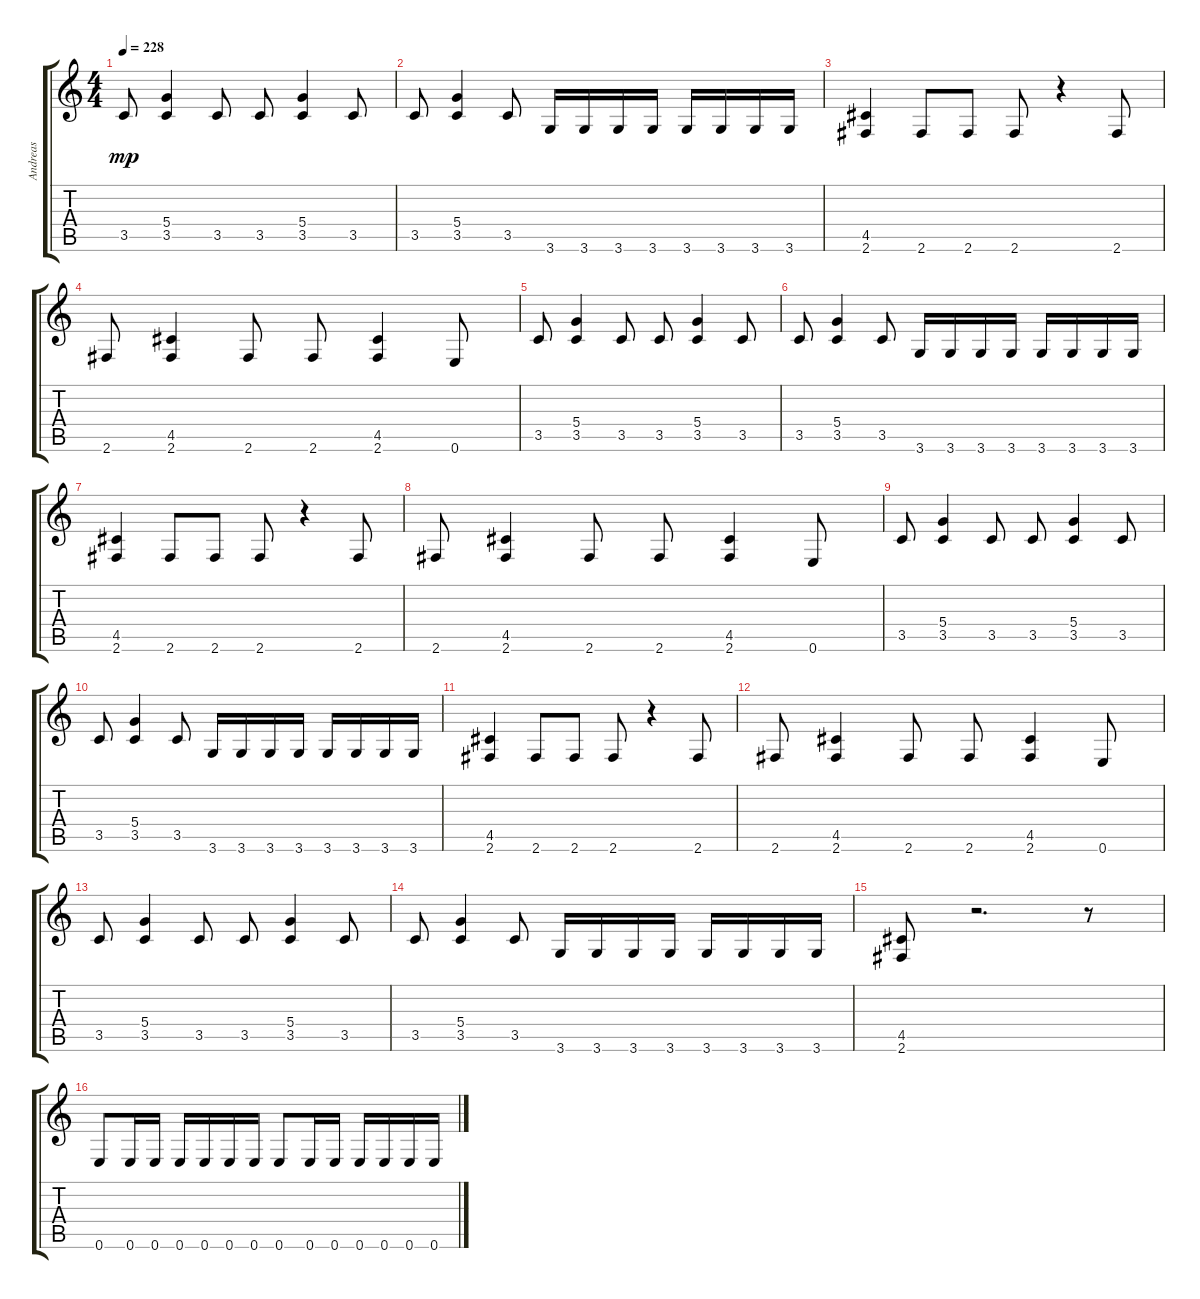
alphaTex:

\track ("Andreas" "Andreas") {instrument distortionguitar}
\staff {score tabs}
\tuning (E4 B3 G3 D3 A2 E2) {hide}
\ts (4 4)
\tempo 228
\clef g2
\ks c
3.5.8{dy mp} (5.4 3.5).4 3.5.8 3.5.8 (5.4 3.5).4 3.5.8 |
3.5.8 (5.4 3.5).4 3.5.8 3.6.16 3.6.16 3.6.16 3.6.16 3.6.16 3.6.16 3.6.16 3.6.16 |
(4.5 2.6).4 2.6.8 2.6.8 2.6.8 r.4 2.6.8 |
2.6.8 (4.5 2.6).4 2.6.8 2.6.8 (4.5 2.6).4 0.6.8 |
3.5.8 (5.4 3.5).4 3.5.8 3.5.8 (5.4 3.5).4 3.5.8 |
3.5.8 (5.4 3.5).4 3.5.8 3.6.16 3.6.16 3.6.16 3.6.16 3.6.16 3.6.16 3.6.16 3.6.16 |
(4.5 2.6).4 2.6.8 2.6.8 2.6.8 r.4 2.6.8 |
2.6.8 (4.5 2.6).4 2.6.8 2.6.8 (4.5 2.6).4 0.6.8 |
3.5.8 (5.4 3.5).4 3.5.8 3.5.8 (5.4 3.5).4 3.5.8 |
3.5.8 (5.4 3.5).4 3.5.8 3.6.16 3.6.16 3.6.16 3.6.16 3.6.16 3.6.16 3.6.16 3.6.16 |
(4.5 2.6).4 2.6.8 2.6.8 2.6.8 r.4 2.6.8 |
2.6.8 (4.5 2.6).4 2.6.8 2.6.8 (4.5 2.6).4 0.6.8 |
3.5.8 (5.4 3.5).4 3.5.8 3.5.8 (5.4 3.5).4 3.5.8 |
3.5.8 (5.4 3.5).4 3.5.8 3.6.16 3.6.16 3.6.16 3.6.16 3.6.16 3.6.16 3.6.16 3.6.16 |
(4.5 2.6).8 r.2{d} r.8 |
0.6.8 0.6.16 0.6.16 0.6.16 0.6.16 0.6.16 0.6.16 0.6.8 0.6.16 0.6.16 0.6.16 0.6.16 0.6.16 0.6.16
